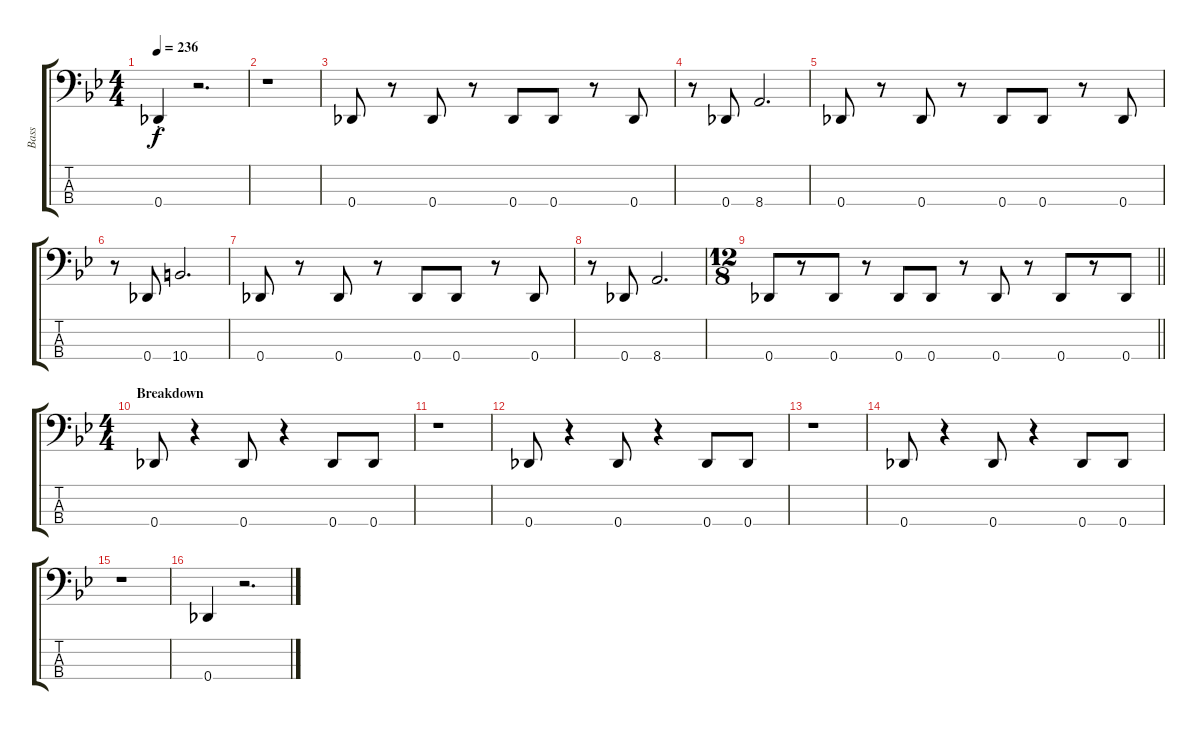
\track ("Bass" "Bass") {instrument electricbassfinger}
\staff {score tabs}
\tuning (Gb2 Db2 Ab1 Db1) {hide}
\ts (4 4)
\tempo 236
\clef f4
\ks bb
0.4{st}.4{dy f} r.2{d} |
r.1 |
0.4.8 r.8 0.4.8 r.8 0.4.8 0.4.8 r.8 0.4.8 |
r.8 0.4.8 8.4.2{d} |
0.4.8 r.8 0.4.8 r.8 0.4.8 0.4.8 r.8 0.4.8 |
r.8 0.4.8 10.4.2{d} |
0.4.8 r.8 0.4.8 r.8 0.4.8 0.4.8 r.8 0.4.8 |
r.8 0.4.8 8.4.2{d} |
\ts (12 8)
\barLineRight lightlight
0.4.8 r.8 0.4.8 r.8 0.4.8 0.4.8 r.8 0.4.8 r.8 0.4.8 r.8 0.4.8 |
\ts (4 4)
\section ("" "Breakdown")
0.4.8 r.4 0.4.8 r.4 0.4.8 0.4.8 |
r.1 |
0.4.8 r.4 0.4.8 r.4 0.4.8 0.4.8 |
r.1 |
0.4.8 r.4 0.4.8 r.4 0.4.8 0.4.8 |
r.1 |
0.4.4 r.2{d}
